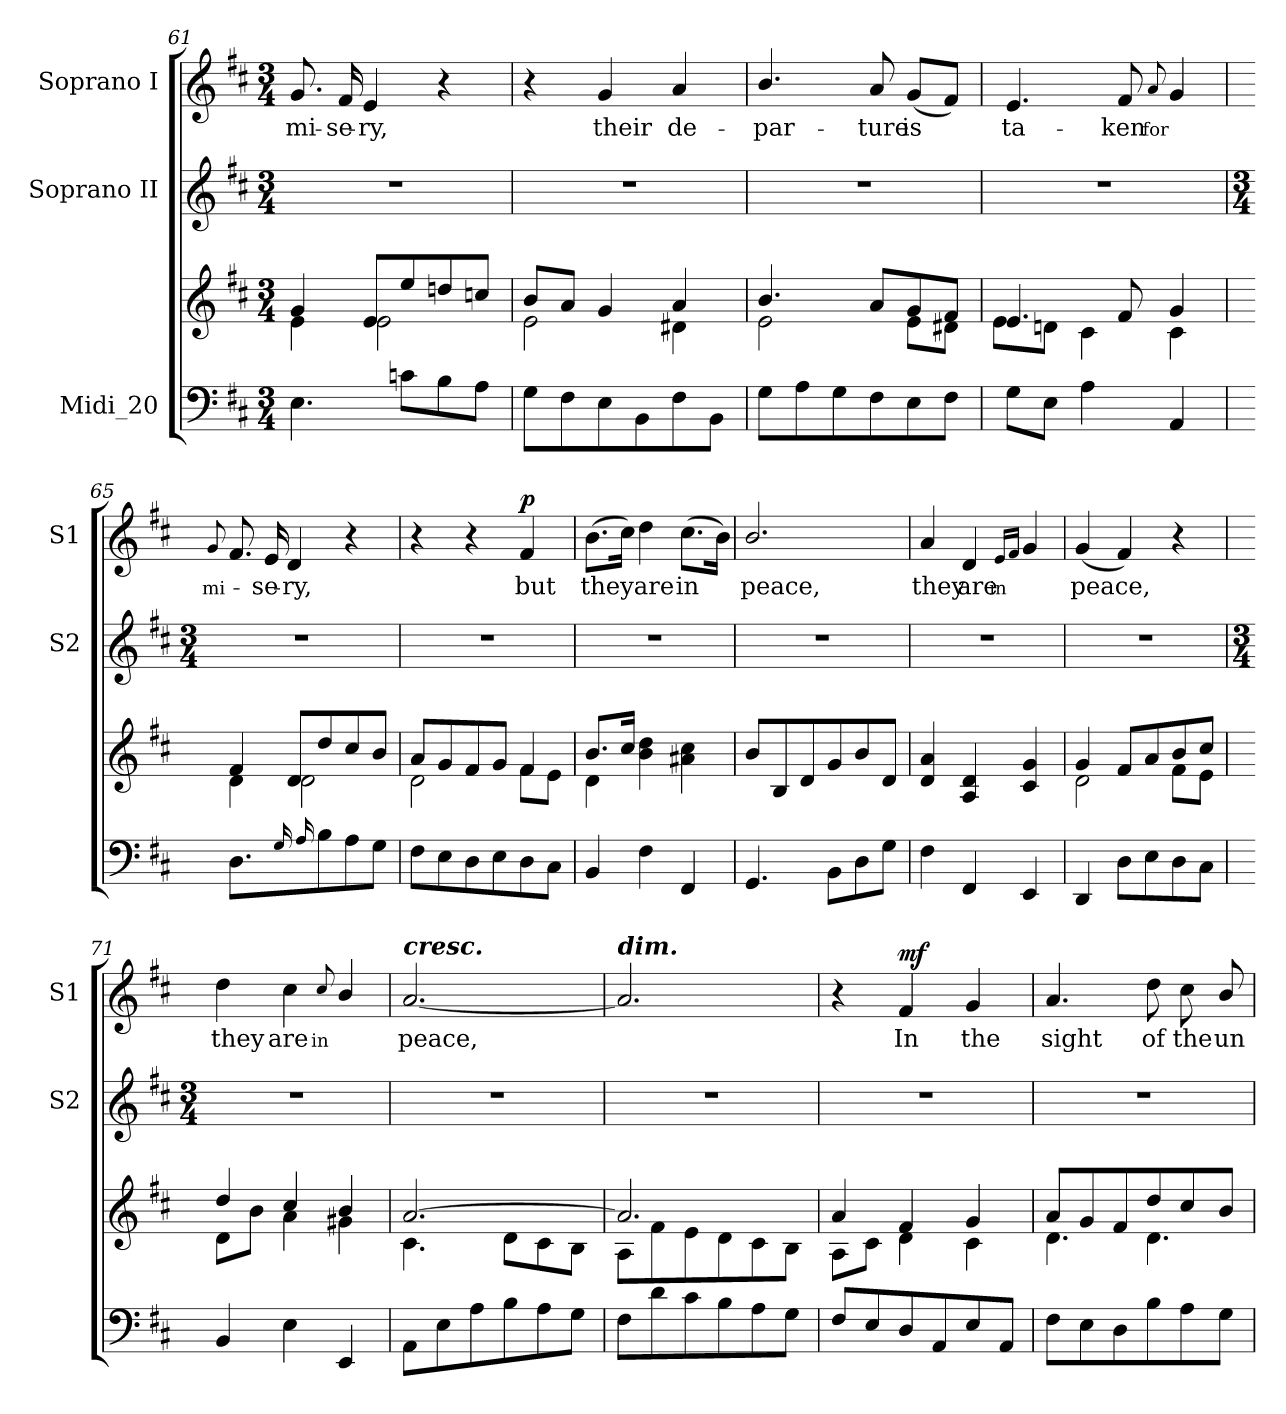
**kern	**kern	**kern	**kern	**text	**dynam
*part3	*part3	*part2	*part1	*part1	*part1
*staff4	*staff3	*staff2	*staff1	*staff1	*staff1
*I"Midi_20	*	*I"Soprano II	*I"Soprano I	*	*
*	*	*I'S2	*I'S1	*	*
*clefF4	*clefG2	*clefG2	*clefG2	*	*
*k[f#c#]	*k[f#c#]	*k[f#c#]	*k[f#c#]	*	*
*D:	*D:	*D:	*D:	*	*
*M3/4	*M3/4	*M3/4	*M3/4	*	*
=61	=61	=61	=61	=61	=61
*	*^	*	*	*	*
!	!	!	!	!	!LO:LY:b	!
4.E	4g	4e\	2.r	8.g	mi-	.
!	!	!	!	!	!LO:LY:b	!
.	.	.	.	16f#	-se-	.
!	!	!	!	!	!LO:LY:b	!
.	8eL	2e\	.	4e	-ry,	.
8cnL	8ee	.	.	.	.	.
8B	8ddn	.	.	4r	.	.
8AJ	8ccnJ	.	.	.	.	.
=62	=62	=62	=62	=62	=62	=62
8GL	8bL	2e\	2.r	4r	.	.
8F#	8aJ	.	.	.	.	.
!	!	!	!	!	!LO:LY:b	!
8E	4g	.	.	4g	their	.
8BB	.	.	.	.	.	.
!	!	!	!	!	!LO:LY:b	!
8F#	4a	4d#X\	.	4a	de-	.
8BBJ	.	.	.	.	.	.
=63	=63	=63	=63	=63	=63	=63
!	!	!	!	!	!LO:LY:b	!
8GL	4.b/	2e\	2.r	4.b/	-par-	.
8A	.	.	.	.	.	.
8G	.	.	.	.	.	.
!	!	!	!	!	!LO:LY:b	!
8F#	8aL	.	.	8a	-ture	.
!	!	!	!	!	!LO:LY:b	!
8E	8g	8e\L	.	(<8gL	is	.
8F#J	8f#J	8d#X\J	.	8f#J)	.	.
=64	=64	=64	=64	=64	=64	=64
!	!	!	!	!	!LO:LY:b	!
8GL	4.e	8e\L	2.r	4.e	ta-	.
8EJ	.	8dn\J	.	.	.	.
4A	.	4c#\	.	.	.	.
!	!	!	!	!	!LO:LY:b	!
.	8f#	.	.	8f#	-ken	.
!	!	!	!	!	!LO:LY:b	!
.	.	.	.	8qqaL	for	.
4AA	4g	4c#\	.	4g	.	.
!!LO:LB:g=z
=65	=65	=65	=65	=65	=65	=65
*	*	*	*M3/4	*	*	*
!	!	!	!	!	!LO:LY:b	!
.	.	.	.	8qqg	mi-	.
4.D	4f#	4d\	2.r	8.f#	.	.
!	!	!	!	!	!LO:LY:b	!
.	.	.	.	16e	se-	.
!	!	!	!	!	!LO:LY:b	!
.	8dL	2d\	.	4d	-ry,	.
16qqGLL	.	.	.	.	.	.
16qqA	.	.	.	.	.	.
8B	8dd	.	.	.	.	.
8A	8cc#	.	.	4r	.	.
8GJ	8bJ	.	.	.	.	.
=66	=66	=66	=66	=66	=66	=66
8F#L	8aL	2d\	2.r	4r	.	.
8E	8g	.	.	.	.	.
8D	8f#	.	.	4r	.	.
8E	8gJ	.	.	.	.	.
!	!	!	!	!	!LO:LY:b	!LO:DY:b
8D	4f#	8f#\L	.	4f#	but	p
8C#J	.	8e\J	.	.	.	.
=67	=67	=67	=67	=67	=67	=67
!	!	!	!	!	!LO:LY:b	!
4BB	8.b/L	4d\	2.r	(>8.bL	they	.
.	16cc#/J	.	.	16cc#J)	.	.
!	!	!	!	!	!LO:LY:b	!
4F#	4b 4dd	2ryy	.	4dd	are	.
!	!	!	!	!	!LO:LY:b	!
4FF#	4a#X 4cc#	.	.	(>8.cc#L	in	.
.	.	.	.	16bJ)	.	.
=68	=68	=68	=68	=68	=68	=68
!	!	!LO:N:vis=1	!	!	!LO:LY:b	!
4.GG	8bL	2.ryy	2.r	2.b/	peace,	.
.	8B	.	.	.	.	.
.	8d	.	.	.	.	.
8BBL	8g	.	.	.	.	.
8D	8b	.	.	.	.	.
8GJ	8dJ	.	.	.	.	.
=69	=69	=69	=69	=69	=69	=69
!	!	!LO:N:vis=1	!	!	!LO:LY:b	!
4F#	4d 4a	2.ryy	2.r	4a	they	.
!	!	!	!	!	!LO:LY:b	!
4FF#	4A 4d	.	.	4d	are	.
!	!	!	!	!	!LO:LY:b	!
.	.	.	.	16qqeLL	in	.
.	.	.	.	16qqf#JJ	.	.
4EE	4c# 4g	.	.	4g	.	.
=70	=70	=70	=70	=70	=70	=70
!	!	!	!	!	!LO:LY:b	!
4DD	4g	2d\	2.r	(<4g	peace,	.
8DL	8f#L	.	.	4f#)	.	.
8E	8a	.	.	.	.	.
8D	8b	8f#\L	.	4r	.	.
8C#J	8cc#J	8e\J	.	.	.	.
!!LO:LB:g=z
=71	=71	=71	=71	=71	=71	=71
*	*	*	*M3/4	*	*	*
!	!	!	!	!	!LO:LY:b	!
4BB	4dd/	8d\L	2.r	4dd	they	.
.	.	8b\J	.	.	.	.
!	!	!	!	!	!LO:LY:b	!
4E	4cc#/	4a\	.	4cc#	are	.
!	!	!	!	!	!LO:LY:b	!
.	.	.	.	8qqcc#/L	in	.
4EE	4b/	4g#X\	.	4b/	.	.
=72	=72	=72	=72	=72	=72	=72
!	!	!	!	!LO:TX:a:Bi:t=cresc.	!	!
!	!	!	!	!	!LO:LY:b	!
8AAL	[2.a	4.c#\	2.r	[2.a	peace,	.
8E	.	.	.	.	.	.
8A	.	.	.	.	.	.
8B	.	8d\L	.	.	.	.
8A	.	8c#\	.	.	.	.
8GJ	.	8B\J	.	.	.	.
=73	=73	=73	=73	=73	=73	=73
!	!	!	!	!LO:TX:a:Bi:t=dim.	!	!
8F#L	2.a]	8A\L	2.r	2.a]	.	.
8d	.	8f#\	.	.	.	.
8c#	.	8e\	.	.	.	.
8B	.	8d\	.	.	.	.
8A	.	8c#\	.	.	.	.
8GJ	.	8B\J	.	.	.	.
=74	=74	=74	=74	=74	=74	=74
8F#L	4a	8A\L	2.r	4r	.	.
8E	.	8c#\J	.	.	.	.
!	!	!	!	!	!LO:LY:b	!LO:DY:b
8D	4f#	4d\	.	4f#	In	mf
8AA	.	.	.	.	.	.
!	!	!	!	!	!LO:LY:b	!
8E	4g	4c#\	.	4g	the	.
8AAJ	.	.	.	.	.	.
=75	=75	=75	=75	=75	=75	=75
!	!	!	!	!	!LO:LY:b	!
8F#L	8aL	4.d\	2.r	4.a	sight	.
8E	8g	.	.	.	.	.
8D	8f#	.	.	.	.	.
!	!	!	!	!	!LO:LY:b	!
8B	8dd	4.d\	.	8ddJ	of	.
!	!	!	!	!	!LO:LY:b	!
8A	8cc#	.	.	8cc#	the	.
!	!	!	!	!	!LO:LY:b	!
8GJ	8bJ	.	.	8b/	un-	.
*	*v	*v	*	*	*	*
=	=	=	=	=	=
*-	*-	*-	*-	*-	*-
